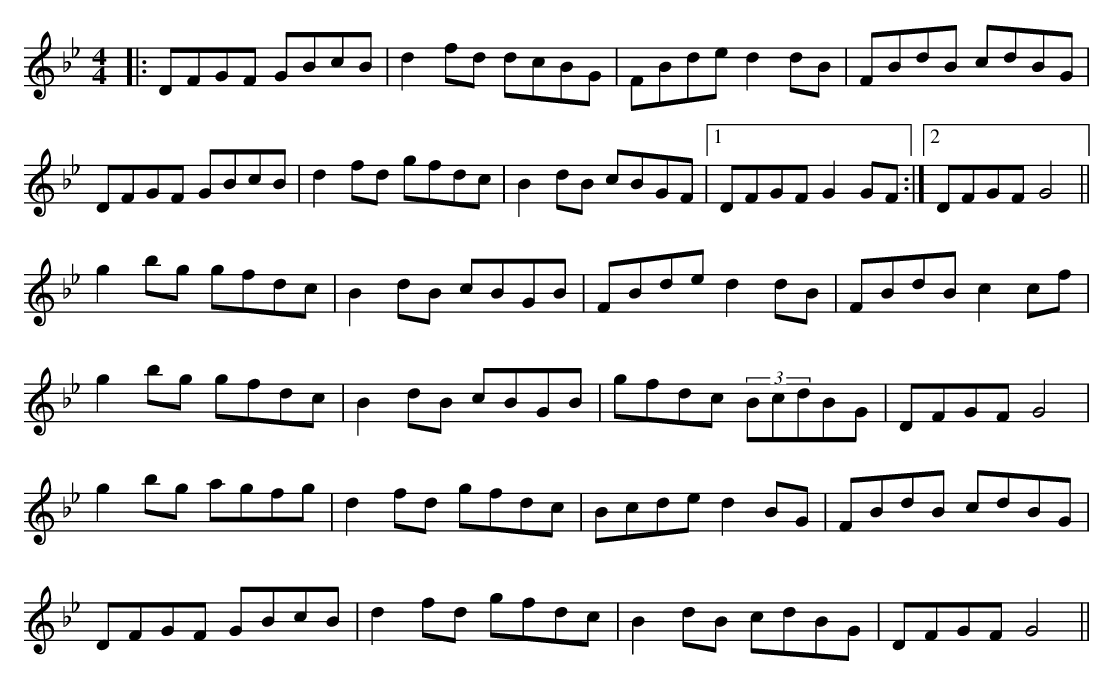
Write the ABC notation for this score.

X:1
M:4/4
K:Gmin
|:DFGF GBcB|d2 fd dcBG|FBde d2 dB|FBdB cdBG|
DFGF GBcB|d2 fd gfdc|B2 dB cBGF|1 DFGF G2 GF:|2 DFGF G4||
g2 bg gfdc|B2 dB cBGB|FBde d2 dB|FBdB c2 cf|
g2 bg gfdc|B2 dB cBGB|gfdc (3BcdBG|DFGF G4|
g2 bg agfg|d2 fd gfdc|Bcde d2 BG|FBdB cdBG|
DFGF GBcB|d2 fd gfdc|B2 dB cdBG|DFGF G4||
